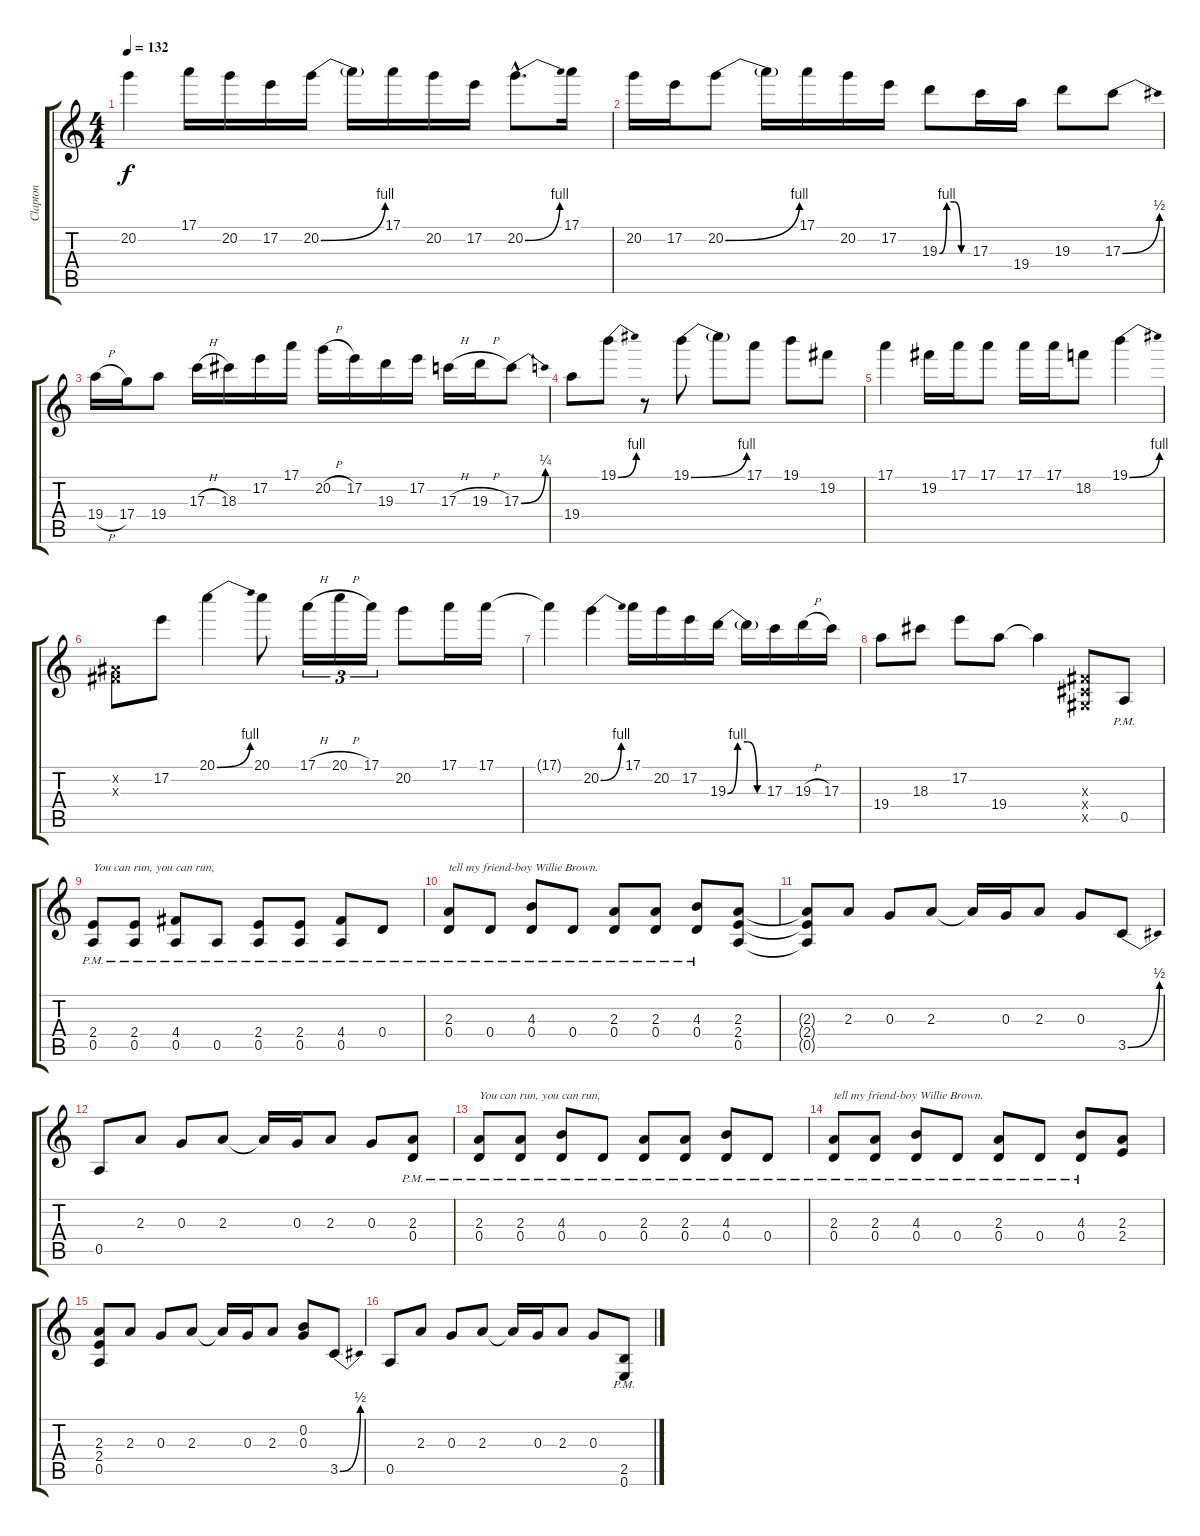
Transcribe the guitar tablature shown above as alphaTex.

\track ("Clapton" "Clapton") {instrument overdrivenguitar}
\staff {score tabs}
\tuning (E4 B3 G3 D3 A2 E2) {hide}
\ts (4 4)
\tempo 132
\clef g2
\ks c
20.2{t}.4{dy f} 17.1.16 20.2.16 17.2.16 20.2{be (bend 0 0 60 4)}.16 20.2{t}.16 17.1.16 20.2.16 17.2.16 20.2{be (bend 0 0 60 4) hac}.8{d} 17.1.16 |
20.2.16 17.2.16 20.2{be (bend 0 0 60 4)}.8 20.2{t}.16 17.1.16 20.2.16 17.2.16 19.3{be (custom 0 0 15 4 30 4 45 0 60 0)}.8 17.3.16 19.4.16 19.3.8 17.3{be (bend 0 0 60 2)}.8 |
19.4{h}.16 17.4.16 19.4.8 17.3{h}.16 18.3.16 17.2.16 17.1.16 20.2{h}.16 17.2.16 19.3.16 17.2.16 17.3{h}.16 19.3{h}.16 17.3{be (bend 0 0 60 1)}.8 |
19.4.8 19.1{be (bend 0 0 60 4)}.8 r.8 19.1{be (bend 0 0 60 4)}.8 19.1{t}.8 17.1.8 19.1.8 19.2.8 |
17.1.4 19.2.16 17.1.16 17.1.8 17.1.16 17.1.16 18.2.8 19.1{be (bend 0 0 60 4)}.4 |
(-1.2{x} -1.3{x}).8 17.2.8 20.1{be (bend 0 0 60 4)}.4 20.1.8 17.1{h}.16{tu (3 2)} 20.1{h}.16{tu (3 2)} 17.1.16{tu (3 2)} 20.2.8 17.1.16 17.1.16 |
17.1{t}.4 20.2{be (bend 0 0 60 4)}.4 17.1.16 20.2.16 17.2.16 19.3{be (custom 0 0 15 4 30 4 45 0 60 0)}.16 19.3{t}.16 17.3.16 19.3{h}.16 17.3.16 |
19.4.8 18.3.8 17.2.8 19.4.8 19.4{t}.4 (-1.3{x} -1.4{x} -1.5{x}).8 0.5{pm}.8{volume 8} |
(2.4{pm} 0.5{pm}).8{txt "You can run, you can run,"} (2.4{pm} 0.5{pm}).8 (4.4{pm} 0.5{pm}).8 0.5{pm}.8 (2.4{pm} 0.5{pm}).8 (2.4{pm} 0.5{pm}).8 (4.4{pm} 0.5{pm}).8 0.4{pm}.8 |
(2.3{pm} 0.4{pm}).8{txt "tell my friend-boy Willie Brown."} 0.4{pm}.8 (4.3{pm} 0.4{pm}).8 0.4{pm}.8 (2.3{pm} 0.4{pm}).8 (2.3{pm} 0.4{pm}).8 (4.3{pm} 0.4{pm}).8 (2.3 2.4 0.5).8{volume 16} |
(2.3{t} 2.4{t} 0.5{t}).8 2.3.8 0.3.8 2.3.8 2.3{t}.16 0.3.16 2.3.8 0.3.8 3.5{be (bend 0 0 60 2)}.8 |
0.5.8 2.3.8 0.3.8 2.3.8 2.3{t}.16 0.3.16 2.3.8 0.3.8 (2.3{pm} 0.4{pm}).8{volume 8} |
(2.3{pm} 0.4{pm}).8{txt "You can run, you can run,"} (2.3{pm} 0.4{pm}).8 (4.3{pm} 0.4{pm}).8 0.4{pm}.8 (2.3{pm} 0.4{pm}).8 (2.3{pm} 0.4{pm}).8 (4.3{pm} 0.4{pm}).8 0.4{pm}.8 |
(2.3{pm} 0.4{pm}).8{txt "tell my friend-boy Willie Brown."} (2.3{pm} 0.4{pm}).8 (4.3{pm} 0.4{pm}).8 0.4{pm}.8 (2.3{pm} 0.4{pm}).8 0.4{pm}.8 (4.3{pm} 0.4{pm}).8 (2.3 2.4).8{volume 16} |
(2.3 2.4 0.5).8 2.3.8 0.3.8 2.3.8 2.3{t}.16 0.3.16 2.3.8 (0.2 0.3).8 3.5{be (bend 0 0 60 2)}.8 |
0.5.8 2.3.8 0.3.8 2.3.8 2.3{t}.16 0.3.16 2.3.8 0.3.8 (2.5{pm} 0.6{pm}).8{volume 8}
